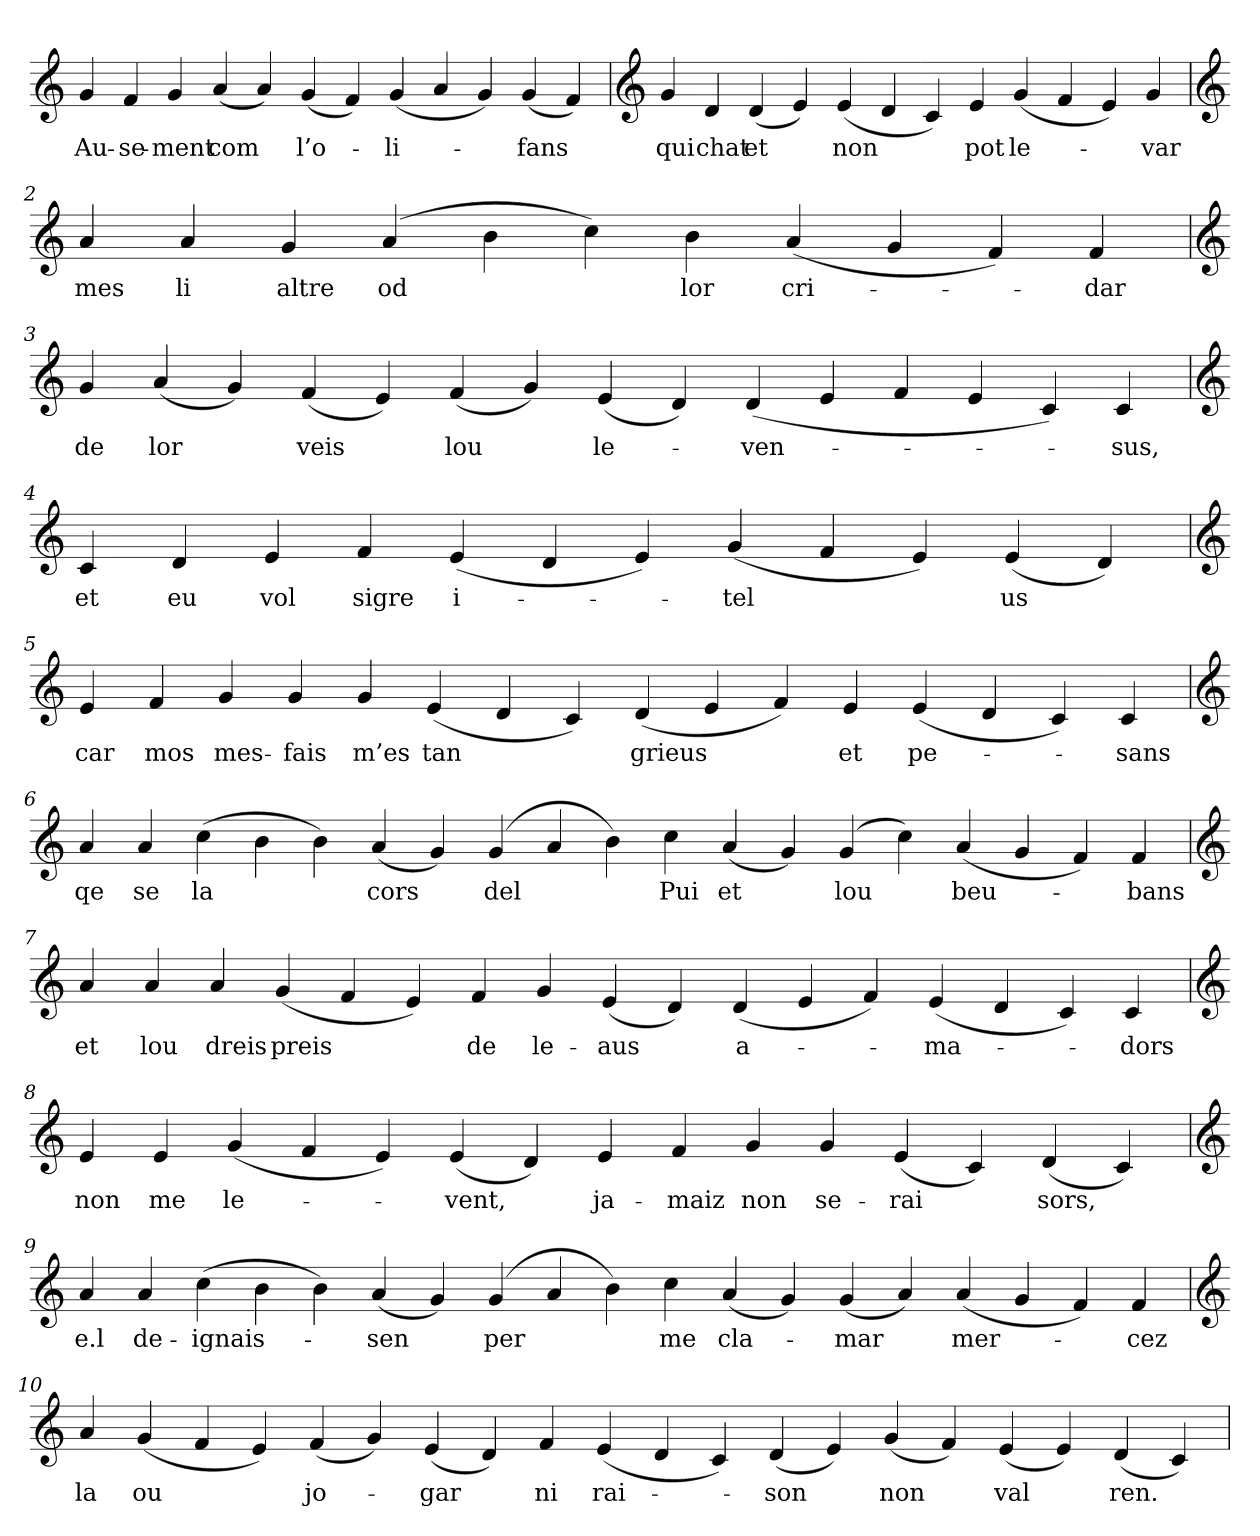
**kern	**text
*part1	*part1
*staff1	*staff1
*clefG2	*
=	=
4g	Au-
4f	-se-
4g	-ment
(4a	com
4a)	.
(4g	l’o-
4f)	.
(4g	-li-
4a	.
4g)	.
(4g	-fans
4f)	.
=1	=1
*clefG2	*
4g	qui
4d	chat
(4d	et
4e)	.
(4e	non
4d	.
4c)	.
4e	pot
(4g	le-
4f	.
4e)	.
4g	-var
=2	=2
*clefG2	*
4a	mes
4a	li
4g	altre
(4a	od
4b	.
4cc)	.
4b	lor
(4a	cri-
4g	.
4f)	.
4f	-dar
=3	=3
*clefG2	*
4g	de
(4a	lor
4g)	.
(4f	veis
4e)	.
(4f	lou
4g)	.
(4e	le-
4d)	.
(4d	-ven-
4e	.
4f	.
4e	.
4c)	.
4c	-sus,
=4	=4
*clefG2	*
4c	et
4d	eu
4e	vol
4f	sigre
(4e	i-
4d	.
4e)	.
(4g	-tel
4f	.
4e)	.
(4e	us
4d)	.
=5	=5
*clefG2	*
4e	car
4f	mos
4g	mes-
4g	-fais
4g	m’es
(4e	tan
4d	.
4c)	.
(4d	grieus
4e	.
4f)	.
4e	et
(4e	pe-
4d	.
4c)	.
4c	-sans
=6	=6
*clefG2	*
4a	qe
4a	se
(4cc	la
4b	.
4b)	.
(4a	cors
4g)	.
(4g	del
4a	.
4b)	.
4cc	Pui
(4a	et
4g)	.
(4g	lou
4cc)	.
(4a	beu-
4g	.
4f)	.
4f	-bans
=7	=7
*clefG2	*
4a	et
4a	lou
4a	dreis
(4g	preis
4f	.
4e)	.
4f	de
4g	le-
(4e	-aus
4d)	.
(4d	a-
4e	.
4f)	.
(4e	-ma-
4d	.
4c)	.
4c	-dors
=8	=8
*clefG2	*
4e	non
4e	me
(4g	le-
4f	.
4e)	.
(4e	-vent,
4d)	.
4e	ja-
4f	-maiz
4g	non
4g	se-
(4e	-rai
4c)	.
(4d	sors,
4c)	.
=9	=9
*clefG2	*
4a	e.l
4a	de-
(4cc	-ignais-
4b	.
4b)	.
(4a	-sen
4g)	.
(4g	per
4a	.
4b)	.
4cc	me
(4a	cla-
4g)	.
(4g	-mar
4a)	.
(4a	mer-
4g	.
4f)	.
4f	-cez
=10	=10
*clefG2	*
4a	la
(4g	ou
4f	.
4e)	.
(4f	jo-
4g)	.
(4e	-gar
4d)	.
4f	ni
(4e	rai-
4d	.
4c)	.
(4d	-son
4e)	.
(4g	non
4f)	.
(4e	val
4e)	.
(4d	ren.
4c)	.
=	=
*-	*-
